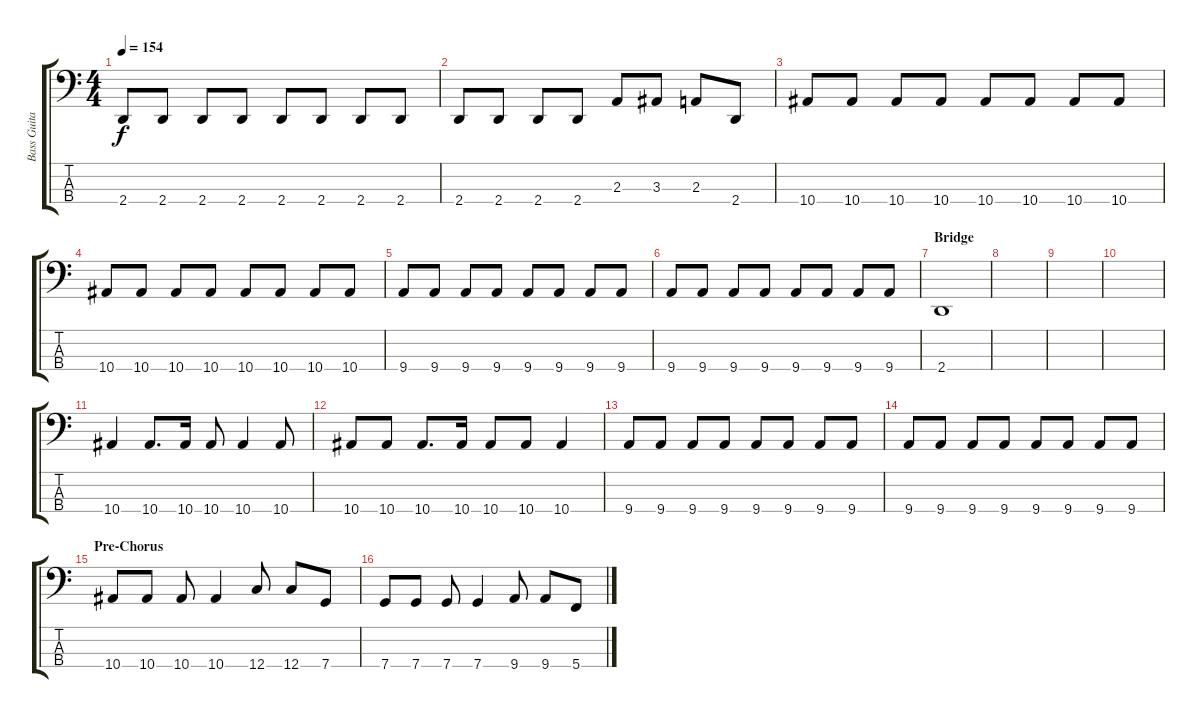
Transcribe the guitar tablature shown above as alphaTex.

\track ("Bass Guitar (Marc McKnight)" "Bass Guita") {instrument electricbasspick}
\staff {score tabs}
\tuning (F2 C2 G1 C1) {hide}
\ts (4 4)
\tempo 154
\clef f4
\ks c
2.4.8{dy f} 2.4.8 2.4.8 2.4.8 2.4.8 2.4.8 2.4.8 2.4.8 |
2.4.8 2.4.8 2.4.8 2.4.8 2.3.8 3.3.8 2.3.8 2.4.8 |
10.4.8 10.4.8 10.4.8 10.4.8 10.4.8 10.4.8 10.4.8 10.4.8 |
10.4.8 10.4.8 10.4.8 10.4.8 10.4.8 10.4.8 10.4.8 10.4.8 |
9.4.8 9.4.8 9.4.8 9.4.8 9.4.8 9.4.8 9.4.8 9.4.8 |
9.4.8 9.4.8 9.4.8 9.4.8 9.4.8 9.4.8 9.4.8 9.4.8 |
\section ("" "Bridge")
2.4.1 |
|
|
|
10.4.4 10.4.8{d} 10.4.16 10.4.8 10.4.4 10.4.8 |
10.4.8 10.4.8 10.4.8{d} 10.4.16 10.4.8 10.4.8 10.4.4 |
9.4.8 9.4.8 9.4.8 9.4.8 9.4.8 9.4.8 9.4.8 9.4.8 |
9.4.8 9.4.8 9.4.8 9.4.8 9.4.8 9.4.8 9.4.8 9.4.8 |
\section ("" "Pre-Chorus")
10.4.8 10.4.8 10.4.8 10.4.4 12.4.8 12.4.8 7.4.8 |
7.4.8 7.4.8 7.4.8 7.4.4 9.4.8 9.4.8 5.4.8
